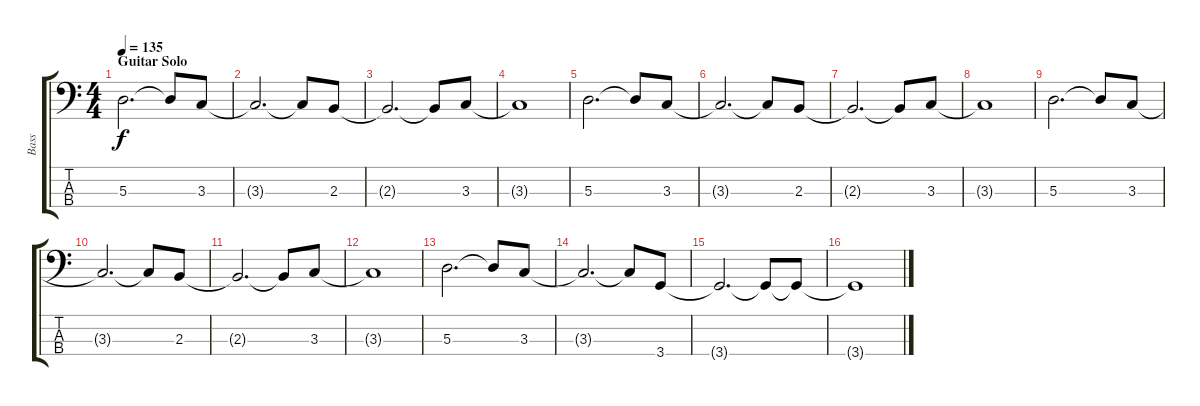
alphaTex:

\track ("Bass" "Bass") {instrument electricbassfinger}
\staff {score tabs}
\tuning (G2 D2 A1 E1) {hide}
\ts (4 4)
\section ("" "Guitar Solo")
\tempo 135
\clef f4
\ks c
5.3.2{d dy f} 5.3{t}.8 3.3.8 |
3.3{t}.2{d} 3.3{t}.8 2.3.8 |
2.3{t}.2{d} 2.3{t}.8 3.3.8 |
3.3{t}.1 |
5.3.2{d} 5.3{t}.8 3.3.8 |
3.3{t}.2{d} 3.3{t}.8 2.3.8 |
2.3{t}.2{d} 2.3{t}.8 3.3.8 |
3.3{t}.1 |
5.3.2{d} 5.3{t}.8 3.3.8 |
3.3{t}.2{d} 3.3{t}.8 2.3.8 |
2.3{t}.2{d} 2.3{t}.8 3.3.8 |
3.3{t}.1 |
5.3.2{d} 5.3{t}.8 3.3.8 |
3.3{t}.2{d} 3.3{t}.8 3.4.8 |
3.4{t}.2{d} 3.4{t}.8 3.4{t}.8 |
3.4{t}.1
